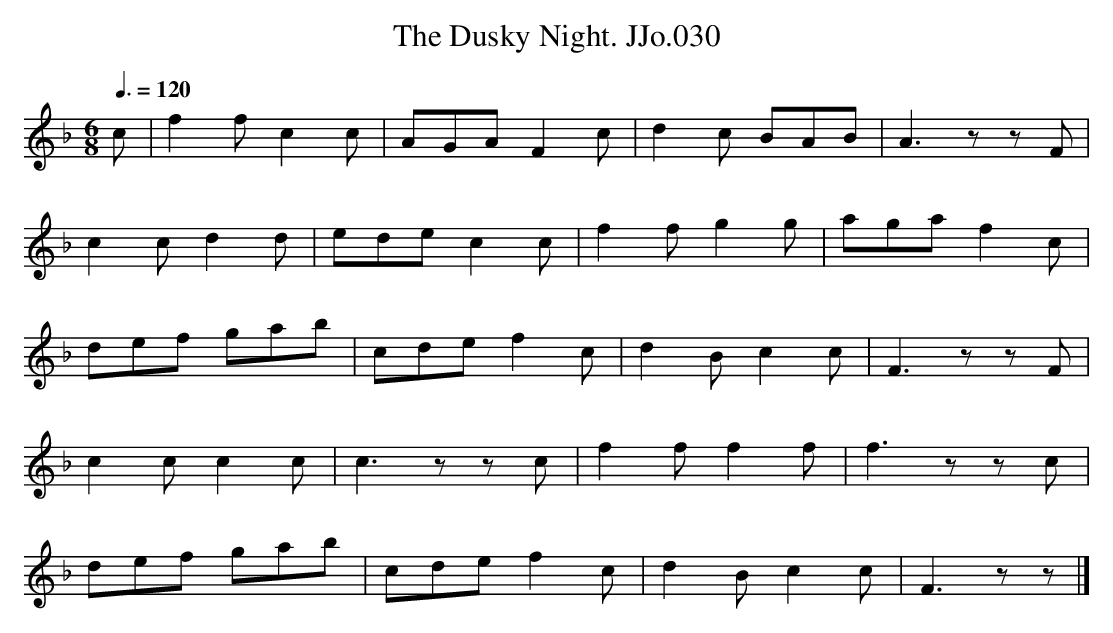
X:1
T:Dusky Night. JJo.030, The
M:6/8
L:1/8
Q:3/8=120
K:F
c|f2fc2c|AGA F2c|d2c BAB|A3zzF|
c2cd2d|ede c2c|f2fg2g|aga f2c|
def gab|cde f2c|d2Bc2c|F3zzF|
c2cc2c|c3zzc|f2ff2f|f3zzc|
def gab|cde f2c|d2Bc2c|F3zz|]
